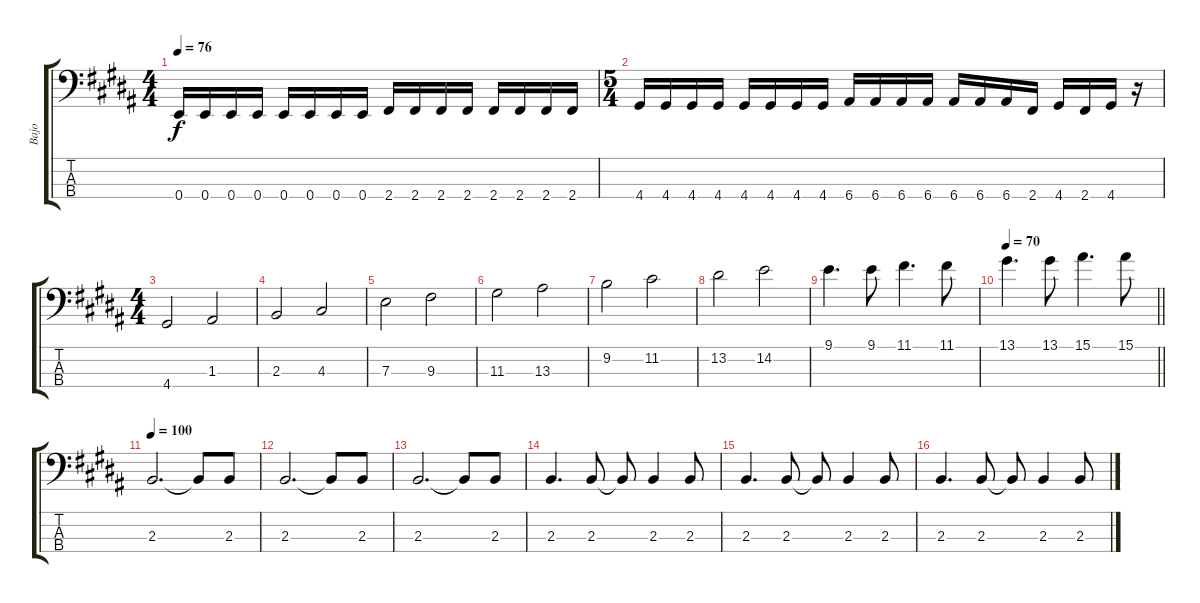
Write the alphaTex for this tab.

\track ("Bajo" "Bajo") {instrument electricbassfinger}
\staff {score tabs}
\tuning (G2 D2 A1 E1) {hide}
\ts (4 4)
\tempo 76
\clef f4
\ks b
0.4.16{dy f} 0.4.16 0.4.16 0.4.16 0.4.16 0.4.16 0.4.16 0.4.16 2.4.16 2.4.16 2.4.16 2.4.16 2.4.16 2.4.16 2.4.16 2.4.16 |
\ts (5 4)
4.4.16 4.4.16 4.4.16 4.4.16 4.4.16 4.4.16 4.4.16 4.4.16 6.4.16 6.4.16 6.4.16 6.4.16 6.4.16 6.4.16 6.4.16 2.4.16 4.4.16 2.4.16 4.4.16 r.16 |
\ts (4 4)
4.4.2 1.3.2 |
2.3.2 4.3.2 |
7.3.2 9.3.2 |
11.3.2 13.3.2 |
9.2.2 11.2.2 |
13.2.2 14.2.2 |
9.1.4{d} 9.1.8 11.1.4{d} 11.1.8 |
\tempo 70
\barLineRight lightlight
13.1.4{d} 13.1.8 15.1.4{d} 15.1.8 |
\tempo 100
2.3.2{d} 2.3{t}.8 2.3.8 |
2.3.2{d} 2.3{t}.8 2.3.8 |
2.3.2{d} 2.3{t}.8 2.3.8 |
2.3.4{d} 2.3.8 2.3{t}.8 2.3.4 2.3.8 |
2.3.4{d} 2.3.8 2.3{t}.8 2.3.4 2.3.8 |
2.3.4{d} 2.3.8 2.3{t}.8 2.3.4 2.3.8
